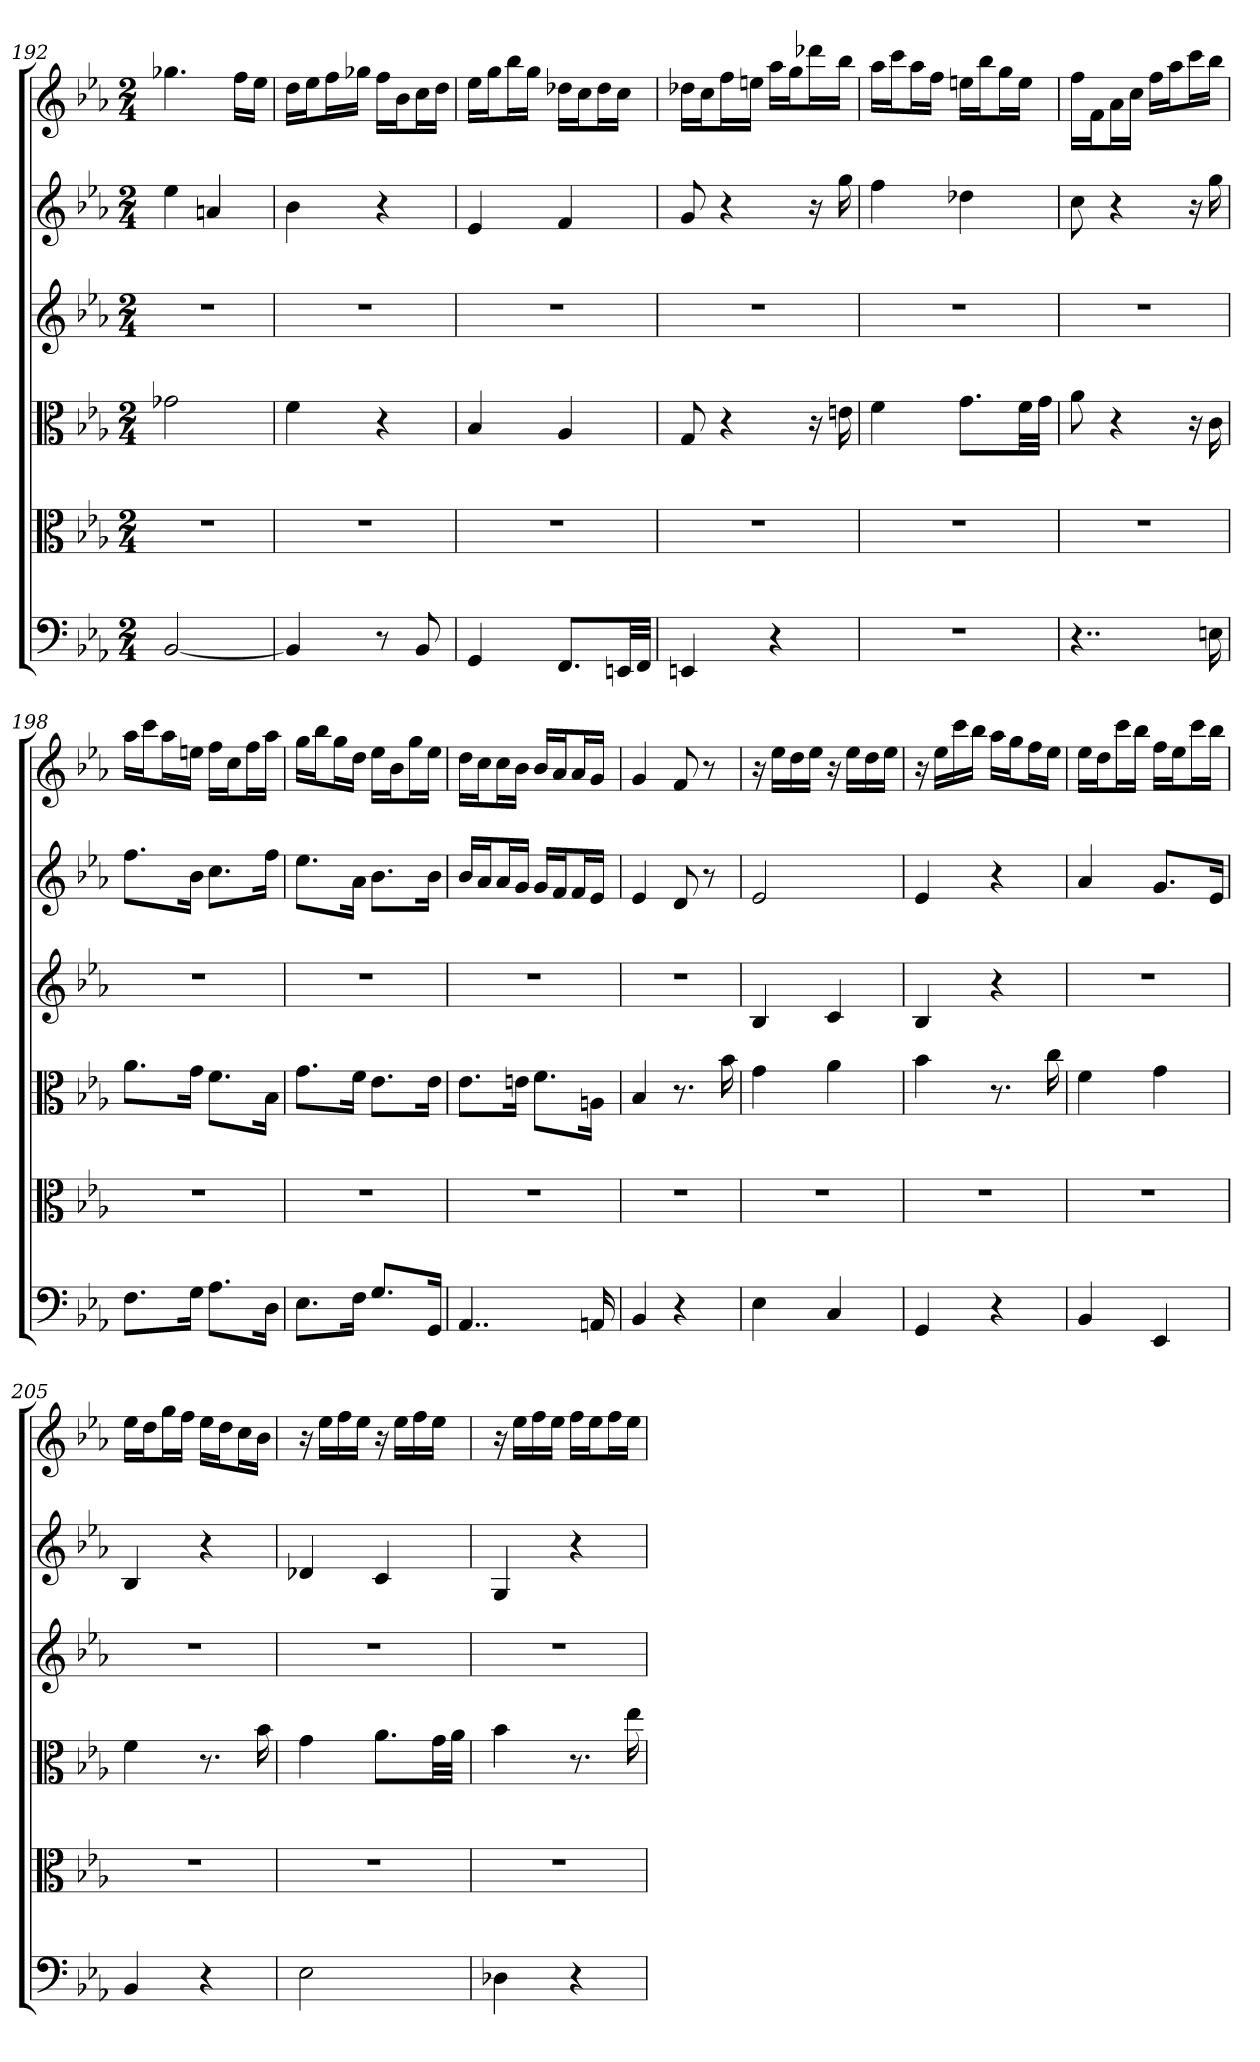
**kern	**kern	**kern	**kern	**kern	**kern
*part6	*part5	*part4	*part3	*part2	*part1
*staff6	*staff5	*staff4	*staff3	*staff2	*staff1
*clefF4	*clefC3	*clefC3	*	*	*
*k[b-e-a-]	*k[b-e-a-]	*k[b-e-a-]	*k[b-e-a-]	*k[b-e-a-]	*k[b-e-a-]
*E-:	*E-:	*E-:	*E-:	*E-:	*E-:
*M2/4	*M2/4	*M2/4	*M2/4	*M2/4	*M2/4
=192	=192	=192	=192	=192	=192
[2BB-	2r	2g-X	2r	4ee-	4.gg-X
.	.	.	.	4an	.
.	.	.	.	.	16ffLL
.	.	.	.	.	16ee-JJ
=193	=193	=193	=193	=193	=193
4BB-]	2r	4f	2r	4b-	16ddLL
.	.	.	.	.	16ee-J
.	.	.	.	.	16ffL
.	.	.	.	.	16gg-XJJ
8r	.	4r	.	4r	16ffLL
.	.	.	.	.	16b-J
8BB-	.	.	.	.	16ccL
.	.	.	.	.	16ddJJ
=194	=194	=194	=194	=194	=194
4GG	2r	4B-	2r	4e-	16ee-LL
.	.	.	.	.	16ggJ
.	.	.	.	.	16bb-L
.	.	.	.	.	16ggJJ
8.FF/L	.	4A-	.	4f	16dd-XLL
.	.	.	.	.	16ccJ
.	.	.	.	.	16dd-L
32EEn/LL	.	.	.	.	16ccJJ
32FF/JJJ	.	.	.	.	.
=195	=195	=195	=195	=195	=195
4EEn	2r	8G	2r	8g	16dd-XLL
.	.	.	.	.	16ccJ
.	.	4r	.	4r	16ffL
.	.	.	.	.	16eenJJ
4r	.	.	.	.	16aa-LL
.	.	.	.	.	16ggJ
.	.	16r	.	16r	16ddd-XL
.	.	16en	.	16gg	16bb-JJ
=196	=196	=196	=196	=196	=196
2r	2r	4f	2r	4ff	16aa-LL
.	.	.	.	.	16cccJ
.	.	.	.	.	16aa-L
.	.	.	.	.	16ffJJ
.	.	8.g\L	.	4dd-X	16eenLL
.	.	.	.	.	16bb-J
.	.	.	.	.	16ggL
.	.	32f\LL	.	.	16eeJJ
.	.	32g\JJJ	.	.	.
=197	=197	=197	=197	=197	=197
4..r	2r	8a-	2r	8cc	16ffLL
.	.	.	.	.	16fJ
.	.	4r	.	4r	16a-L
.	.	.	.	.	16ccJJ
.	.	.	.	.	16ffLL
.	.	.	.	.	16aa-J
.	.	16r	.	16r	16cccL
16En	.	16c	.	16gg	16bb-JJ
=198	=198	=198	=198	=198	=198
8.F\L	2r	8.a-\L	2r	8.ffL	16aa-LL
.	.	.	.	.	16cccJ
.	.	.	.	.	16aa-L
16G\Jk	.	16g\Jk	.	16b-Jk	16eenJJ
8.A-\L	.	8.f\L	.	8.ccL	16ffLL
.	.	.	.	.	16ccJ
.	.	.	.	.	16ffL
16D\Jk	.	16B-\Jk	.	16ffJk	16aa-JJ
=199	=199	=199	=199	=199	=199
8.E-\L	2r	8.g\L	2r	8.ee-L	16ggLL
.	.	.	.	.	16bb-J
.	.	.	.	.	16ggL
16F\Jk	.	16f\Jk	.	16a-Jk	16ddJJ
8.G/L	.	8.e-\L	.	8.b-L	16ee-LL
.	.	.	.	.	16b-J
.	.	.	.	.	16ggL
16GG/Jk	.	16e-\Jk	.	16b-Jk	16ee-JJ
=200	=200	=200	=200	=200	=200
4..AA-	2r	8.e-\L	2r	16b-LL	16ddLL
.	.	.	.	16a-J	16ccJ
.	.	.	.	16a-L	16ccL
.	.	16en\Jk	.	16gJJ	16b-JJ
.	.	8.f\L	.	16gLL	16b-LL
.	.	.	.	16fJ	16a-J
.	.	.	.	16fL	16a-L
16AAn	.	16An\Jk	.	16e-JJ	16gJJ
=201	=201	=201	=201	=201	=201
4BB-	2r	4B-	2r	4e-	4g
4r	.	8.r	.	8d	8f
.	.	.	.	8r	8r
.	.	16b-	.	.	.
=202	=202	=202	=202	=202	=202
4E-	2r	4g	4B-	2e-	16r
.	.	.	.	.	16ee-LL
.	.	.	.	.	16dd
.	.	.	.	.	16ee-JJ
4C	.	4a-	4c	.	16r
.	.	.	.	.	16ee-LL
.	.	.	.	.	16dd
.	.	.	.	.	16ee-JJ
=203	=203	=203	=203	=203	=203
4GG	2r	4b-	4B-	4e-	16r
.	.	.	.	.	16ee-LL
.	.	.	.	.	16ccc
.	.	.	.	.	16bb-JJ
4r	.	8.r	4r	4r	16aa-LL
.	.	.	.	.	16ggJ
.	.	.	.	.	16ffL
.	.	16cc	.	.	16ee-JJ
=204	=204	=204	=204	=204	=204
4BB-	2r	4f	2r	4a-	16ee-LL
.	.	.	.	.	16ddJ
.	.	.	.	.	16cccL
.	.	.	.	.	16bb-JJ
4EE-	.	4g	.	8.gL	16ffLL
.	.	.	.	.	16ee-J
.	.	.	.	.	16cccL
.	.	.	.	16e-Jk	16bb-JJ
=205	=205	=205	=205	=205	=205
4BB-	2r	4f	2r	4B-	16ee-LL
.	.	.	.	.	16ddJ
.	.	.	.	.	16ggL
.	.	.	.	.	16ffJJ
4r	.	8.r	.	4r	16ee-LL
.	.	.	.	.	16ddJ
.	.	.	.	.	16ccL
.	.	16b-	.	.	16b-JJ
=206	=206	=206	=206	=206	=206
2E-	2r	4g	2r	4d-X	16r
.	.	.	.	.	16ee-LL
.	.	.	.	.	16ff
.	.	.	.	.	16ee-JJ
.	.	8.a-\L	.	4c	16r
.	.	.	.	.	16ee-LL
.	.	.	.	.	16ff
.	.	32g\LL	.	.	16ee-JJ
.	.	32a-\JJJ	.	.	.
=207	=207	=207	=207	=207	=207
4D-X	2r	4b-	2r	4G	16r
.	.	.	.	.	16ee-LL
.	.	.	.	.	16ff
.	.	.	.	.	16ee-JJ
4r	.	8.r	.	4r	16ffLL
.	.	.	.	.	16ee-J
.	.	.	.	.	16ffL
.	.	16ee-	.	.	16ee-JJ
=	=	=	=	=	=
*-	*-	*-	*-	*-	*-
